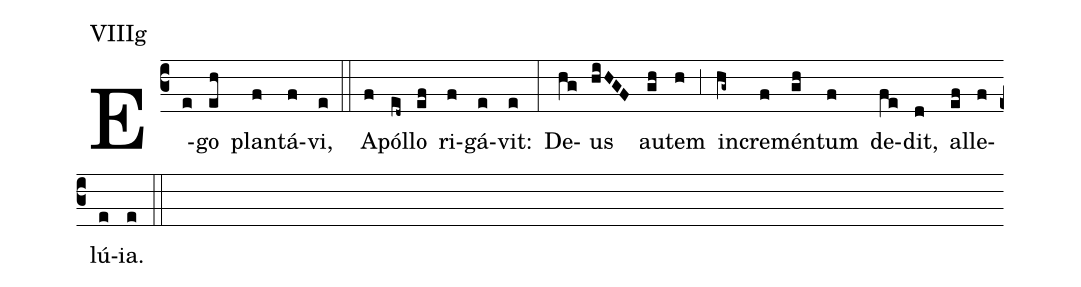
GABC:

annotation: VIIIg;
%%
(c3) E(e)go(eh) plan(f)tá(f)vi,(e) (::) A(f)pól(ed~)lo(ef) ri(f)gá(e)vit:(e) (:) De(hg)us(hiHGF) au(gh)tem(h) (;3) in(hg~)cre(f)mén(gh)tum(f) de(fe)dit,(d) al(ef)le(f)lú(e)ia.(e) (::)
